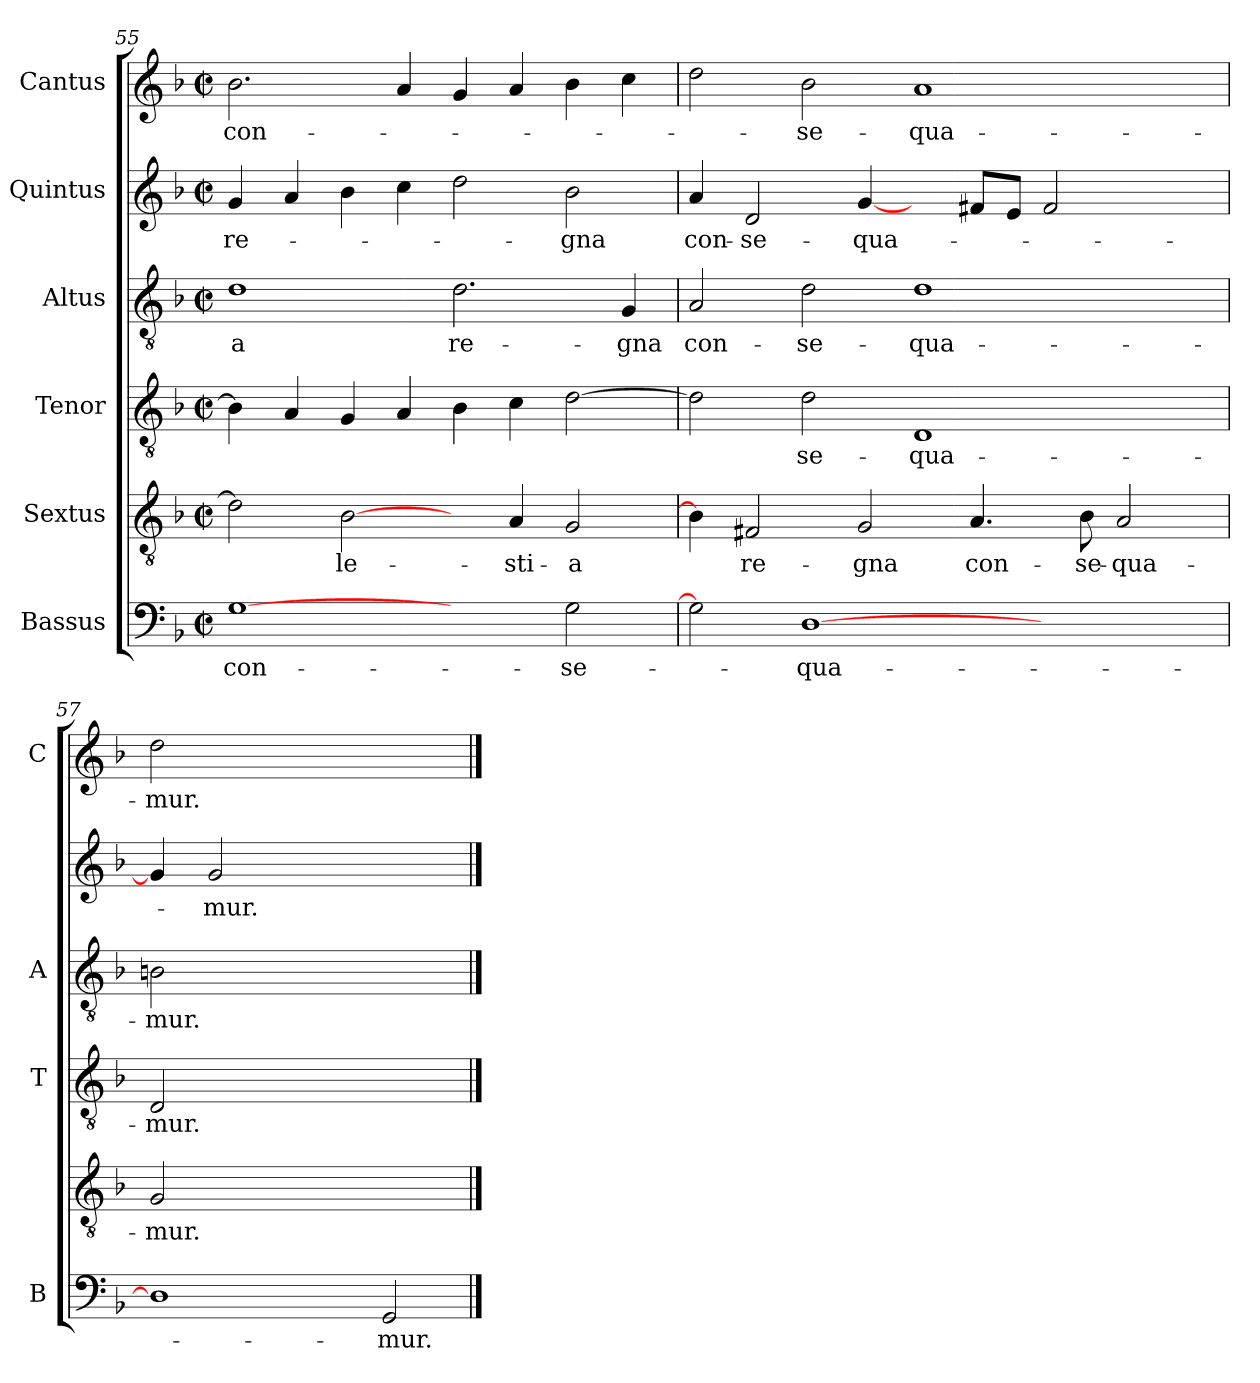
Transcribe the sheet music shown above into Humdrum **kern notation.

**kern	**text	**kern	**text	**kern	**text	**kern	**text	**kern	**text	**kern	**text
*part6	*part6	*part5	*part5	*part4	*part4	*part3	*part3	*part2	*part2	*part1	*part1
*staff6	*staff6	*staff5	*staff5	*staff4	*staff4	*staff3	*staff3	*staff2	*staff2	*staff1	*staff1
*I"Bassus	*	*I"Sextus	*	*I"Tenor	*	*I"Altus	*	*I"Quintus	*	*I"Cantus	*
*I'B	*	*	*	*I'T	*	*I'A	*	*	*	*I'C	*
*clefF4	*	*clefGv2	*	*clefGv2	*	*clefGv2	*	*clefG2	*	*clefG2	*
*k[b-]	*	*k[b-]	*	*k[b-]	*	*k[b-]	*	*k[b-]	*	*k[b-]	*
*F:	*	*F:	*	*F:	*	*F:	*	*F:	*	*F:	*
*M2/2	*	*M2/2	*	*M2/2	*	*M2/2	*	*M2/2	*	*M2/2	*
*met(c|)	*	*met(c|)	*	*met(c|)	*	*met(c|)	*	*met(c|)	*	*met(c|)	*
=55	=55	=55	=55	=55	=55	=55	=55	=55	=55	=55	=55
[1G	con-	2d\]	.	4B-\]	.	1d	-a	4g/	re-	2.b-\	con-
.	.	.	.	4A/	.	.	.	4a/	.	.	.
.	.	[2B-\	-le-	4G/	.	.	.	4b-\	.	.	.
.	.	.	.	4A/	.	.	.	4cc\	.	4a/	.
2ryy	.	4ryy	.	4B-\	.	2.d\	re-	2dd\	.	4g/	.
.	.	4A/	-sti-	4c\	.	.	.	.	.	4a/	.
2G\	-se-	2G/	-a	[2d\	.	.	.	2b-\	-gna	4b-\	.
.	.	.	.	.	.	4G/	-gna	.	.	4cc\	.
!!LO:PB:g=z
=56	=56	=56	=56	=56	=56	=56	=56	=56	=56	=56	=56
2G]	.	4B-\]	.	2d\]	.	2A/	con-	4a/	con-	2dd\	.
.	.	2F#X/	re-	.	.	.	.	2d/	-se-	.	.
[1D	-qua-	.	.	2d\	-se-	2d\	-se-	.	.	2b-\	-se-
.	.	2G/	-gna	.	.	.	.	[4g/	-qua-	.	.
.	.	.	.	1D	-qua-	1d	-qua-	4ryy	.	1a	-qua-
.	.	4.A/	con-	.	.	.	.	8f#X/L	.	.	.
.	.	.	.	.	.	.	.	8e/J	.	.	.
2.ryy	.	.	.	.	.	.	.	2f#/	.	.	.
.	.	8B-\	-se-	.	.	.	.	.	.	.	.
.	.	2A/	-qua-	.	.	.	.	.	.	.	.
.	.	.	.	4ryy	.	4ryy	.	4ryy	.	4ryy	.
=57	=57	=57	=57	=57	=57	=57	=57	=57	=57	=57	=57
1D]	.	2G/	-mur.	2D/	-mur.	2Bn\	-mur.	4g/]	.	2dd\	-mur.
.	.	.	.	.	.	.	.	2g/	-mur.	.	.
.	.	1ryy	.	1ryy	.	1ryy	.	.	.	1ryy	.
.	.	.	.	.	.	.	.	2.ryy	.	.	.
2GG/	-mur.	.	.	.	.	.	.	.	.	.	.
==	==	==	==	==	==	==	==	==	==	==	==
*-	*-	*-	*-	*-	*-	*-	*-	*-	*-	*-	*-
